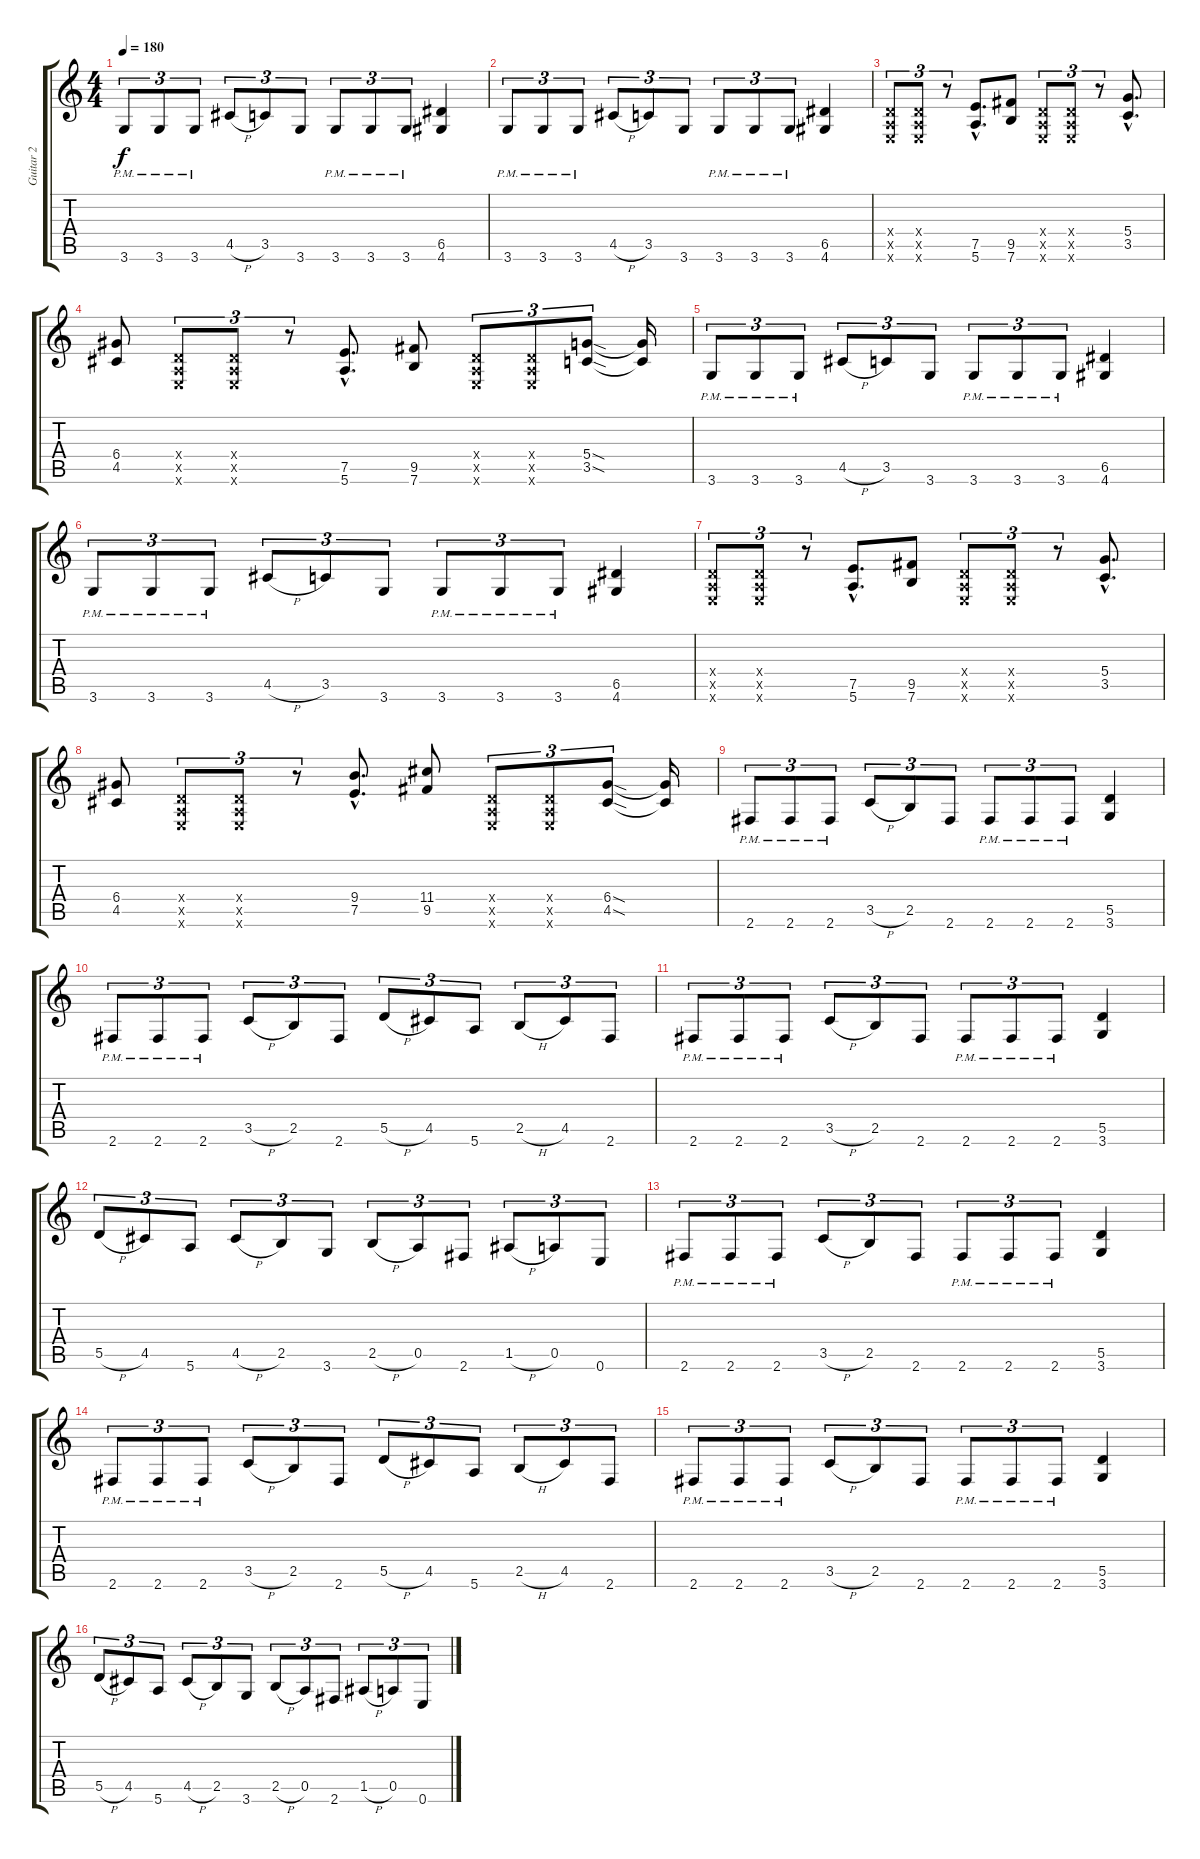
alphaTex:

\track ("Guitar 2" "Guitar 2") {instrument distortionguitar}
\staff {score tabs}
\tuning (E4 B3 G3 D3 A2 E2) {hide}
\ts (4 4)
\tempo 180
\clef g2
\ks c
3.6{pm}.8{tu (3 2) dy f} 3.6{pm}.8{tu (3 2)} 3.6{pm}.8{tu (3 2)} 4.5{h}.8{tu (3 2)} 3.5.8{tu (3 2)} 3.6.8{tu (3 2)} 3.6{pm}.8{tu (3 2)} 3.6{pm}.8{tu (3 2)} 3.6{pm}.8{tu (3 2)} (6.5 4.6).4 |
3.6{pm}.8{tu (3 2)} 3.6{pm}.8{tu (3 2)} 3.6{pm}.8{tu (3 2)} 4.5{h}.8{tu (3 2)} 3.5.8{tu (3 2)} 3.6.8{tu (3 2)} 3.6{pm}.8{tu (3 2)} 3.6{pm}.8{tu (3 2)} 3.6{pm}.8{tu (3 2)} (6.5 4.6).4 |
(0.4{x} 0.5{x} 0.6{x}).8{tu (3 2)} (0.4{x} 0.5{x} 0.6{x}).8{tu (3 2)} r.8{tu (3 2)} (7.5{hac} 5.6{hac}).8{d} (9.5 7.6).8 (0.4{x} 0.5{x} 0.6{x}).8{tu (3 2)} (0.4{x} 0.5{x} 0.6{x}).8{tu (3 2)} r.8{tu (3 2)} (5.4{hac} 3.5{hac}).8{d} |
(6.4 4.5).8 (0.4{x} 0.5{x} 0.6{x}).8{tu (3 2)} (0.4{x} 0.5{x} 0.6{x}).8{tu (3 2)} r.8{tu (3 2)} (7.5{hac} 5.6{hac}).8{d} (9.5 7.6).8 (0.4{x} 0.5{x} 0.6{x}).8{tu (3 2)} (0.4{x} 0.5{x} 0.6{x}).8{tu (3 2)} (5.4{sod} 3.5{sod}).8{tu (3 2)} (5.4{t} 3.5{t}).16 |
3.6{pm}.8{tu (3 2)} 3.6{pm}.8{tu (3 2)} 3.6{pm}.8{tu (3 2)} 4.5{h}.8{tu (3 2)} 3.5.8{tu (3 2)} 3.6.8{tu (3 2)} 3.6{pm}.8{tu (3 2)} 3.6{pm}.8{tu (3 2)} 3.6{pm}.8{tu (3 2)} (6.5 4.6).4 |
3.6{pm}.8{tu (3 2)} 3.6{pm}.8{tu (3 2)} 3.6{pm}.8{tu (3 2)} 4.5{h}.8{tu (3 2)} 3.5.8{tu (3 2)} 3.6.8{tu (3 2)} 3.6{pm}.8{tu (3 2)} 3.6{pm}.8{tu (3 2)} 3.6{pm}.8{tu (3 2)} (6.5 4.6).4 |
(0.4{x} 0.5{x} 0.6{x}).8{tu (3 2)} (0.4{x} 0.5{x} 0.6{x}).8{tu (3 2)} r.8{tu (3 2)} (7.5{hac} 5.6{hac}).8{d} (9.5 7.6).8 (0.4{x} 0.5{x} 0.6{x}).8{tu (3 2)} (0.4{x} 0.5{x} 0.6{x}).8{tu (3 2)} r.8{tu (3 2)} (5.4{hac} 3.5{hac}).8{d} |
(6.4 4.5).8 (0.4{x} 0.5{x} 0.6{x}).8{tu (3 2)} (0.4{x} 0.5{x} 0.6{x}).8{tu (3 2)} r.8{tu (3 2)} (9.4{hac} 7.5{hac}).8{d} (11.4 9.5).8 (0.4{x} 0.5{x} 0.6{x}).8{tu (3 2)} (0.4{x} 0.5{x} 0.6{x}).8{tu (3 2)} (6.4{sod} 4.5{sod}).8{tu (3 2)} (6.4{t} 4.5{t}).16 |
2.6{pm}.8{tu (3 2)} 2.6{pm}.8{tu (3 2)} 2.6{pm}.8{tu (3 2)} 3.5{h}.8{tu (3 2)} 2.5.8{tu (3 2)} 2.6.8{tu (3 2)} 2.6{pm}.8{tu (3 2)} 2.6{pm}.8{tu (3 2)} 2.6{pm}.8{tu (3 2)} (5.5 3.6).4 |
2.6{pm}.8{tu (3 2)} 2.6{pm}.8{tu (3 2)} 2.6{pm}.8{tu (3 2)} 3.5{h}.8{tu (3 2)} 2.5.8{tu (3 2)} 2.6.8{tu (3 2)} 5.5{h}.8{tu (3 2)} 4.5.8{tu (3 2)} 5.6.8{tu (3 2)} 2.5{h}.8{tu (3 2)} 4.5.8{tu (3 2)} 2.6.8{tu (3 2)} |
2.6{pm}.8{tu (3 2)} 2.6{pm}.8{tu (3 2)} 2.6{pm}.8{tu (3 2)} 3.5{h}.8{tu (3 2)} 2.5.8{tu (3 2)} 2.6.8{tu (3 2)} 2.6{pm}.8{tu (3 2)} 2.6{pm}.8{tu (3 2)} 2.6{pm}.8{tu (3 2)} (5.5 3.6).4 |
5.5{h}.8{tu (3 2)} 4.5.8{tu (3 2)} 5.6.8{tu (3 2)} 4.5{h}.8{tu (3 2)} 2.5.8{tu (3 2)} 3.6.8{tu (3 2)} 2.5{h}.8{tu (3 2)} 0.5.8{tu (3 2)} 2.6.8{tu (3 2)} 1.5{h}.8{tu (3 2)} 0.5.8{tu (3 2)} 0.6.8{tu (3 2)} |
2.6{pm}.8{tu (3 2)} 2.6{pm}.8{tu (3 2)} 2.6{pm}.8{tu (3 2)} 3.5{h}.8{tu (3 2)} 2.5.8{tu (3 2)} 2.6.8{tu (3 2)} 2.6{pm}.8{tu (3 2)} 2.6{pm}.8{tu (3 2)} 2.6{pm}.8{tu (3 2)} (5.5 3.6).4 |
2.6{pm}.8{tu (3 2)} 2.6{pm}.8{tu (3 2)} 2.6{pm}.8{tu (3 2)} 3.5{h}.8{tu (3 2)} 2.5.8{tu (3 2)} 2.6.8{tu (3 2)} 5.5{h}.8{tu (3 2)} 4.5.8{tu (3 2)} 5.6.8{tu (3 2)} 2.5{h}.8{tu (3 2)} 4.5.8{tu (3 2)} 2.6.8{tu (3 2)} |
2.6{pm}.8{tu (3 2)} 2.6{pm}.8{tu (3 2)} 2.6{pm}.8{tu (3 2)} 3.5{h}.8{tu (3 2)} 2.5.8{tu (3 2)} 2.6.8{tu (3 2)} 2.6{pm}.8{tu (3 2)} 2.6{pm}.8{tu (3 2)} 2.6{pm}.8{tu (3 2)} (5.5 3.6).4 |
5.5{h}.8{tu (3 2)} 4.5.8{tu (3 2)} 5.6.8{tu (3 2)} 4.5{h}.8{tu (3 2)} 2.5.8{tu (3 2)} 3.6.8{tu (3 2)} 2.5{h}.8{tu (3 2)} 0.5.8{tu (3 2)} 2.6.8{tu (3 2)} 1.5{h}.8{tu (3 2)} 0.5.8{tu (3 2)} 0.6.8{tu (3 2)}
